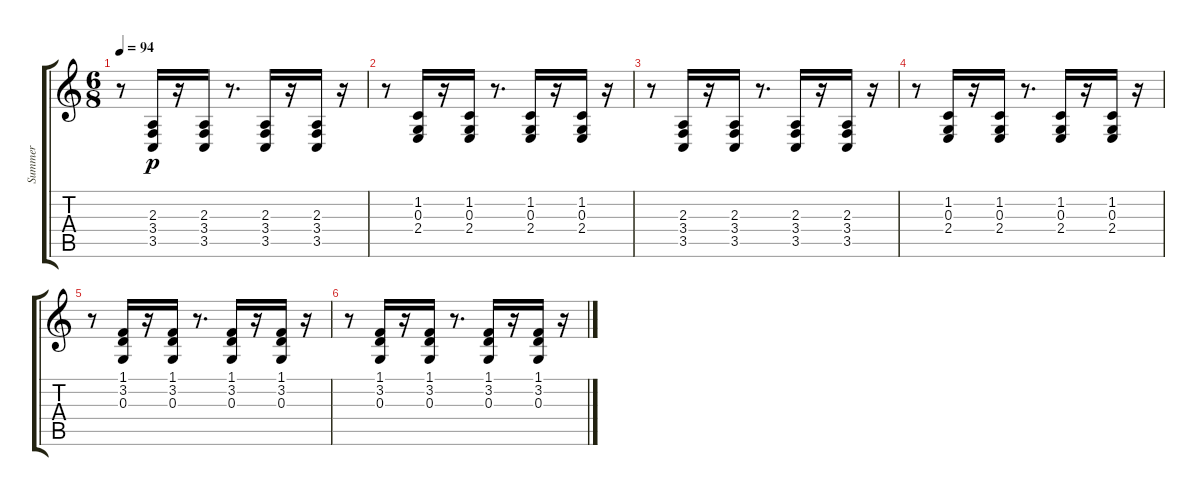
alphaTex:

\track ("Summer" "Summer") {instrument bassoon}
\staff {score tabs}
\tuning (E4 B3 G3 D3 A2 E2) {hide}
\ts (6 8)
\tempo 94
\clef g2
\ks c
r.8{dy p} (2.3 3.4 3.5).16 r.16 (2.3 3.4 3.5).16 r.8{d} (2.3 3.4 3.5).16 r.16 (2.3 3.4 3.5).16 r.16 |
r.8 (1.2 0.3 2.4).16 r.16 (1.2 0.3 2.4).16 r.8{d} (1.2 0.3 2.4).16 r.16 (1.2 0.3 2.4).16 r.16 |
r.8 (2.3 3.4 3.5).16 r.16 (2.3 3.4 3.5).16 r.8{d} (2.3 3.4 3.5).16 r.16 (2.3 3.4 3.5).16 r.16 |
r.8 (1.2 0.3 2.4).16 r.16 (1.2 0.3 2.4).16 r.8{d} (1.2 0.3 2.4).16 r.16 (1.2 0.3 2.4).16 r.16 |
r.8 (1.1 3.2 0.3).16 r.16 (1.1 3.2 0.3).16 r.8{d} (1.1 3.2 0.3).16 r.16 (1.1 3.2 0.3).16 r.16 |
r.8 (1.1 3.2 0.3).16 r.16 (1.1 3.2 0.3).16 r.8{d} (1.1 3.2 0.3).16 r.16 (1.1 3.2 0.3).16 r.16
